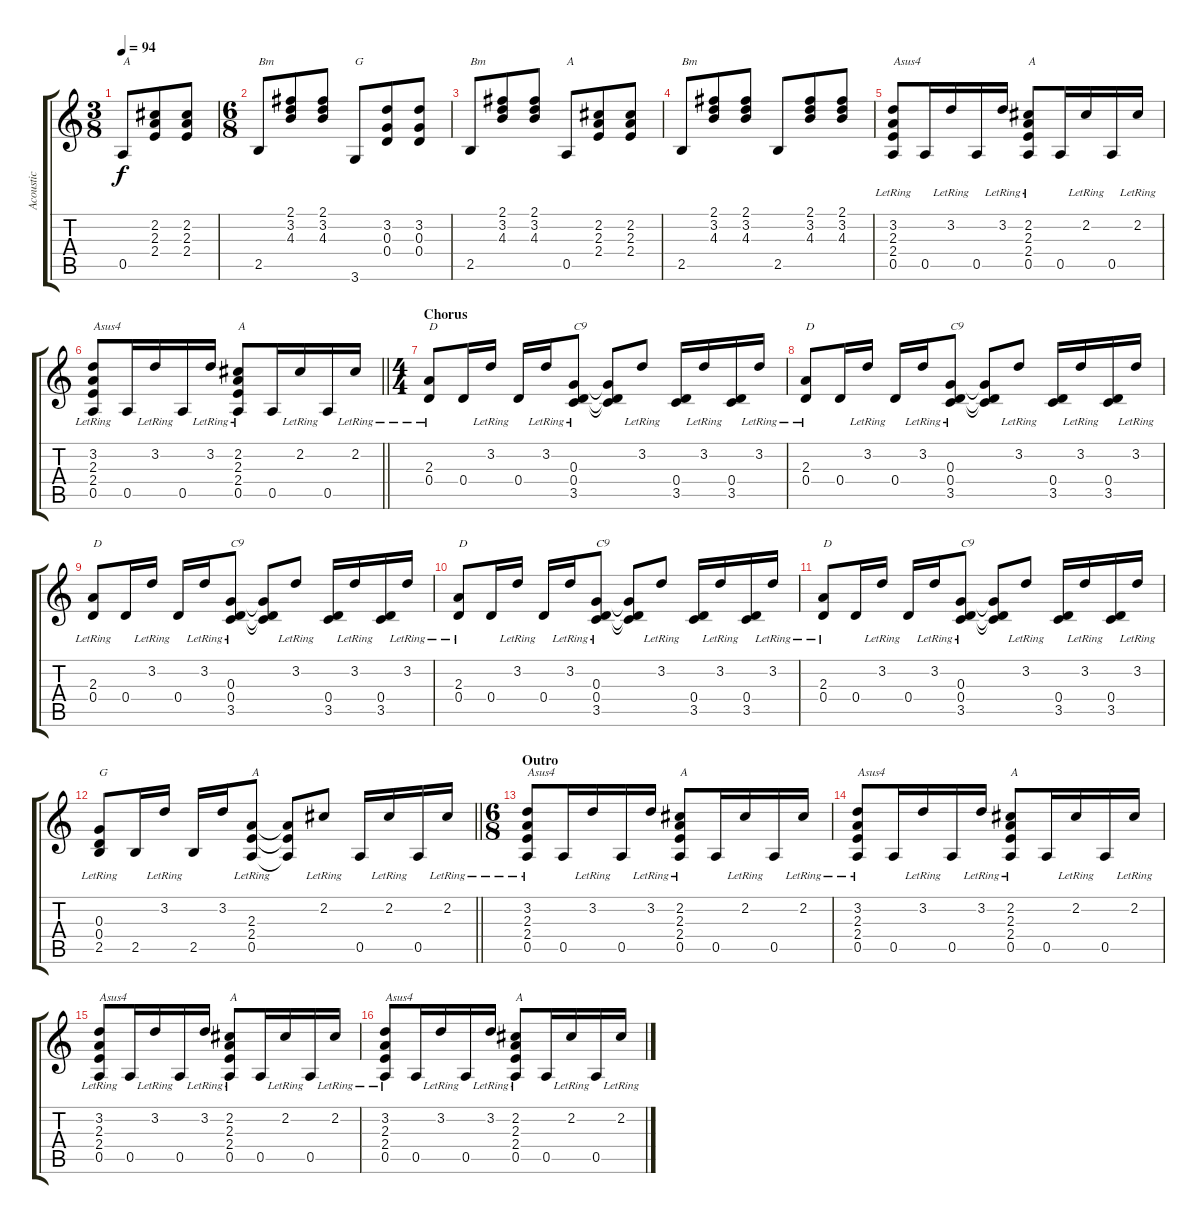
\track ("Acoustic" "Acoustic") {instrument acousticguitarsteel}
\staff {score tabs}
\tuning (E4 B3 G3 D3 A2 E2) {hide}
\ts (3 8)
\tempo 94
\clef g2
\ks c
0.5.8{txt "A" dy f} (2.2 2.3 2.4).8 (2.2 2.3 2.4).8 |
\ts (6 8)
2.5.8{txt "Bm"} (2.1 3.2 4.3).8 (2.1 3.2 4.3).8 3.6.8{txt "G"} (3.2 0.3 0.4).8 (3.2 0.3 0.4).8 |
2.5.8{txt "Bm"} (2.1 3.2 4.3).8 (2.1 3.2 4.3).8 0.5.8{txt "A"} (2.2 2.3 2.4).8 (2.2 2.3 2.4).8 |
2.5.8{txt "Bm"} (2.1 3.2 4.3).8 (2.1 3.2 4.3).8 2.5.8 (2.1 3.2 4.3).8 (2.1 3.2 4.3).8 |
(3.2 2.3{lr} 2.4 0.5).8{txt "Asus4"} 0.5.16 3.2{lr}.16 0.5.16 3.2{lr}.16 (2.2 2.3{lr} 2.4 0.5).8{txt "A"} 0.5.16 2.2{lr}.16 0.5.16 2.2{lr}.16 |
\barLineRight lightlight
(3.2 2.3{lr} 2.4 0.5).8{txt "Asus4"} 0.5.16 3.2{lr}.16 0.5.16 3.2{lr}.16 (2.2 2.3{lr} 2.4 0.5).8{txt "A"} 0.5.16 2.2{lr}.16 0.5.16 2.2{lr}.16 |
\ts (4 4)
\section ("" "Chorus")
(2.3{lr} 0.4).8{txt "D"} 0.4.16 3.2{lr}.16 0.4.16 3.2{lr}.16 (0.3{lr} 0.4{lr} 3.5).8{txt "C9"} (0.3{t} 0.4{t} 3.5{t}).8 3.2{lr}.8 (0.4 3.5).16 3.2{lr}.16 (0.4 3.5).16 3.2{lr}.16 |
(2.3{lr} 0.4).8{txt "D"} 0.4.16 3.2{lr}.16 0.4.16 3.2{lr}.16 (0.3{lr} 0.4{lr} 3.5).8{txt "C9"} (0.3{t} 0.4{t} 3.5{t}).8 3.2{lr}.8 (0.4 3.5).16 3.2{lr}.16 (0.4 3.5).16 3.2{lr}.16 |
(2.3{lr} 0.4).8{txt "D"} 0.4.16 3.2{lr}.16 0.4.16 3.2{lr}.16 (0.3{lr} 0.4{lr} 3.5).8{txt "C9"} (0.3{t} 0.4{t} 3.5{t}).8 3.2{lr}.8 (0.4 3.5).16 3.2{lr}.16 (0.4 3.5).16 3.2{lr}.16 |
(2.3{lr} 0.4).8{txt "D"} 0.4.16 3.2{lr}.16 0.4.16 3.2{lr}.16 (0.3{lr} 0.4{lr} 3.5).8{txt "C9"} (0.3{t} 0.4{t} 3.5{t}).8 3.2{lr}.8 (0.4 3.5).16 3.2{lr}.16 (0.4 3.5).16 3.2{lr}.16 |
(2.3{lr} 0.4).8{txt "D"} 0.4.16 3.2{lr}.16 0.4.16 3.2{lr}.16 (0.3{lr} 0.4{lr} 3.5).8{txt "C9"} (0.3{t} 0.4{t} 3.5{t}).8 3.2{lr}.8 (0.4 3.5).16 3.2{lr}.16 (0.4 3.5).16 3.2{lr}.16 |
\barLineRight lightlight
(0.3{lr} 0.4 2.5).8{txt "G"} 2.5.16 3.2{lr}.16 2.5.16 3.2.16 (2.3{lr} 2.4{lr} 0.5).8{txt "A"} (2.3{t} 2.4{t} 0.5{t}).8 2.2{lr}.8 0.5.16 2.2{lr}.16 0.5.16 2.2{lr}.16 |
\ts (6 8)
\section ("" "Outro")
(3.2 2.3{lr} 2.4 0.5).8{txt "Asus4"} 0.5.16 3.2{lr}.16 0.5.16 3.2{lr}.16 (2.2 2.3{lr} 2.4 0.5).8{txt "A"} 0.5.16 2.2{lr}.16 0.5.16 2.2{lr}.16 |
(3.2 2.3{lr} 2.4 0.5).8{txt "Asus4"} 0.5.16 3.2{lr}.16 0.5.16 3.2{lr}.16 (2.2 2.3{lr} 2.4 0.5).8{txt "A"} 0.5.16 2.2{lr}.16 0.5.16 2.2{lr}.16 |
(3.2 2.3{lr} 2.4 0.5).8{txt "Asus4"} 0.5.16 3.2{lr}.16 0.5.16 3.2{lr}.16 (2.2 2.3{lr} 2.4 0.5).8{txt "A"} 0.5.16 2.2{lr}.16 0.5.16 2.2{lr}.16 |
(3.2 2.3{lr} 2.4 0.5).8{txt "Asus4"} 0.5.16 3.2{lr}.16 0.5.16 3.2{lr}.16 (2.2 2.3{lr} 2.4 0.5).8{txt "A"} 0.5.16 2.2{lr}.16 0.5.16 2.2{lr}.16
